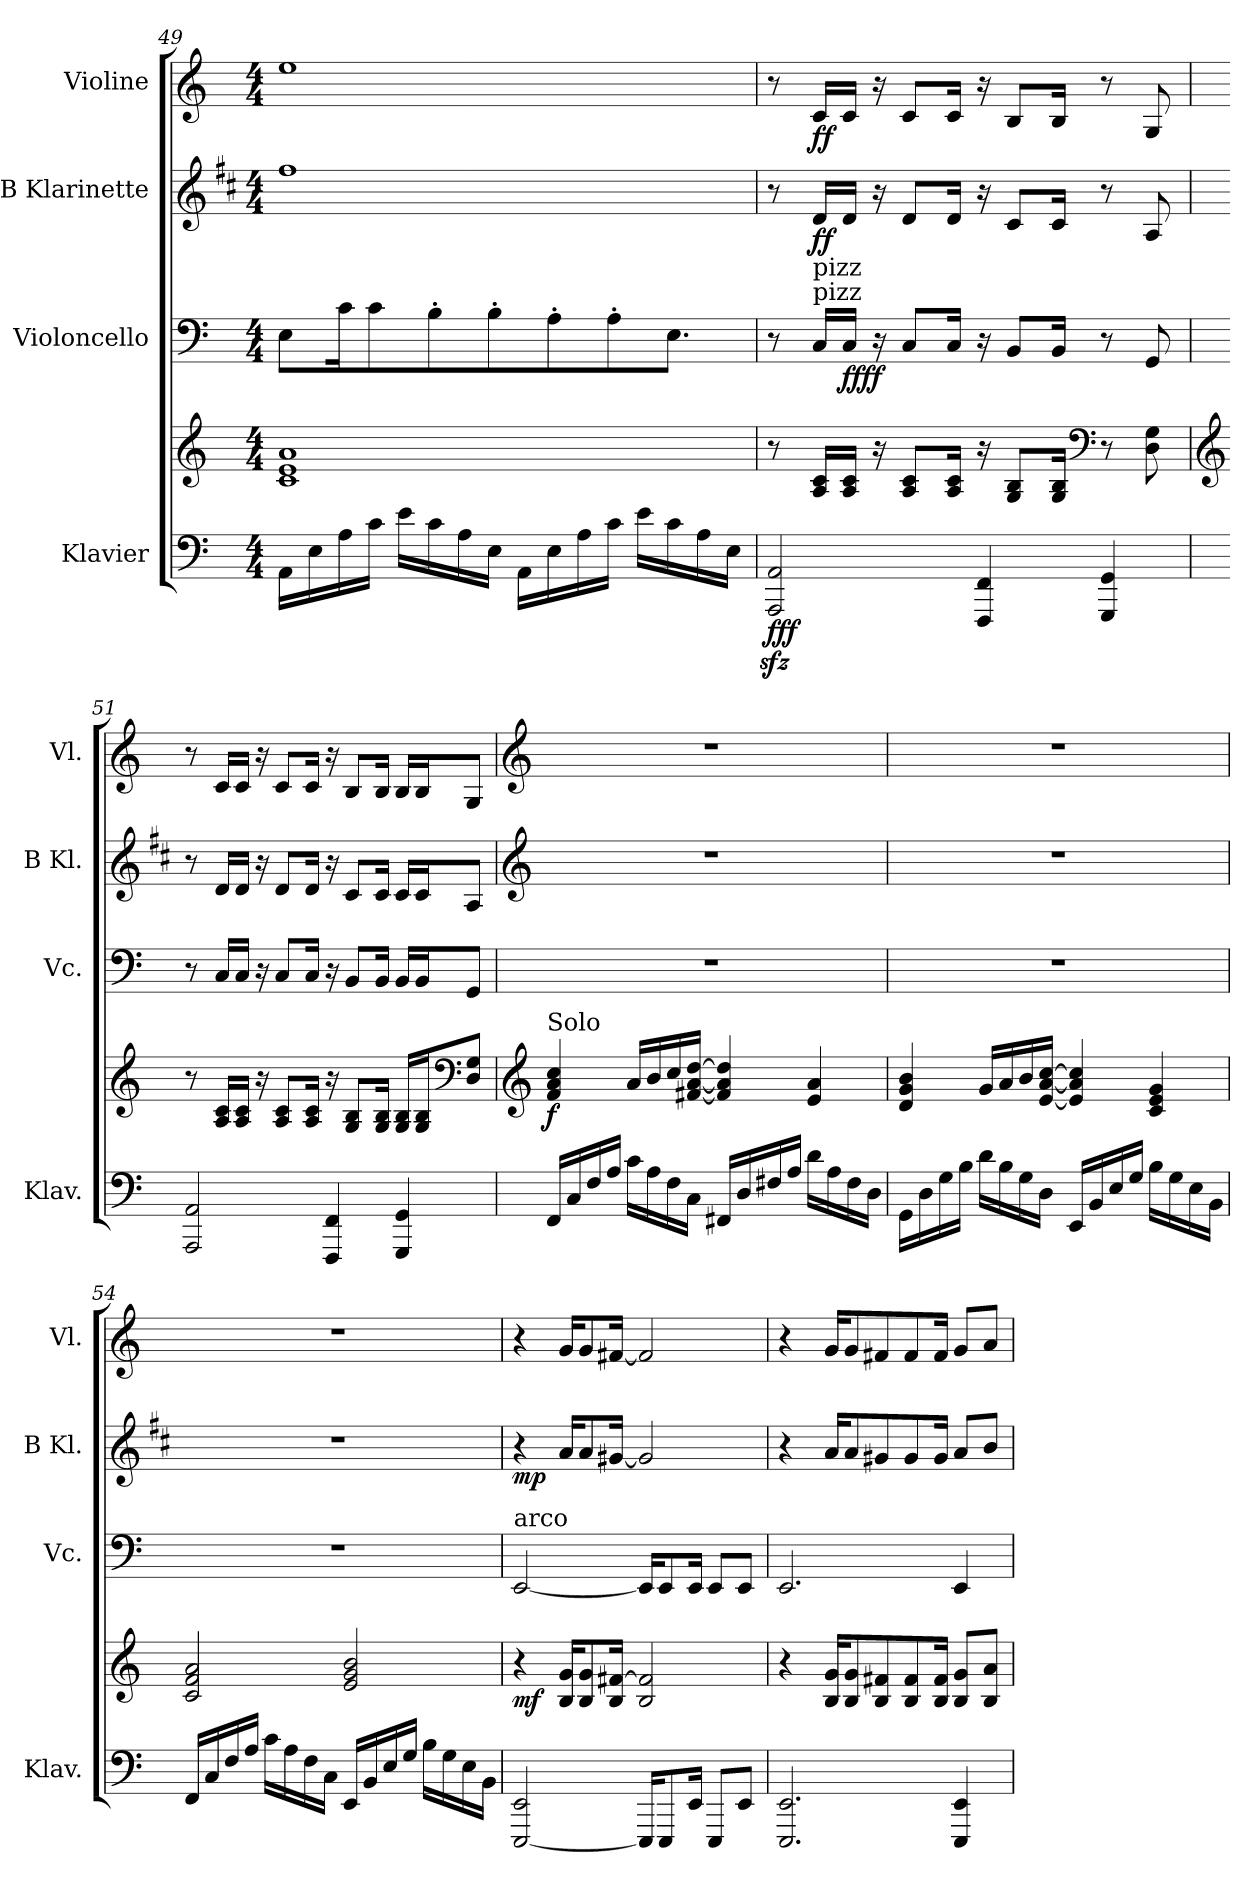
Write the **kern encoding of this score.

**kern	**kern	**dynam	**kern	**dynam	**kern	**dynam	**kern	**dynam
*part4	*part4	*part4	*part3	*part3	*part2	*part2	*part1	*part1
*staff5	*staff4	*staff4/5	*staff3	*staff3	*staff2	*staff2	*staff1	*staff1
*I"Klavier	*	*	*I"Violoncello	*	*I"B Klarinette	*	*I"Violine	*
*I'Klav.	*	*	*I'Vc.	*	*I'B Kl.	*	*I'Vl.	*
!!LO:PB:g=z
*clefF4	*clefG2	*	*clefF4	*	*clefG2	*	*clefG2	*
*	*	*	*	*	*ITrd1c2	*	*	*
*k[]	*k[]	*	*k[]	*	*k[]	*	*k[]	*
*M4/4	*M4/4	*	*M4/4	*	*M4/4	*	*M4/4	*
=49	=49	=49	=49	=49	=49	=49	=49	=49
16AA\LL	1c 1e 1a	.	8E\L	.	1ee	.	1ee	.
16E\	.	.	.	.	.	.	.	.
16A\	.	.	16c\K	.	.	.	.	.
16c\JJ	.	.	8c\	.	.	.	.	.
16e\LL	.	.	.	.	.	.	.	.
16c\	.	.	8B'\	.	.	.	.	.
16A\	.	.	.	.	.	.	.	.
16E\JJ	.	.	8B'\	.	.	.	.	.
16AA\LL	.	.	.	.	.	.	.	.
16E\	.	.	8A'\	.	.	.	.	.
16A\	.	.	.	.	.	.	.	.
16c\JJ	.	.	8A'\	.	.	.	.	.
16e\LL	.	.	.	.	.	.	.	.
16c\	.	.	8.E\J	.	.	.	.	.
16A\	.	.	.	.	.	.	.	.
16E\JJ	.	.	.	.	.	.	.	.
=50	=50	=50	=50	=50	=50	=50	=50	=50
!	!	!LO:DY:b=2	!	!	!	!	!	!
2AAA/zz< 2AA/zz<	8r	fff	8r	.	8r	.	8r	.
!	!	!	!LO:TX:a:t=pizz	!	!	!	!	!
!	!	!	!LO:TX:a:t=pizz	!	!	!	!	!
!	!	!	!	!	!	!LO:DY:b	!	!LO:DY:b
.	16A/ 16c/LL	.	16C/LL	.	16c/LL	ff	16c/LL	ff
!	!	!	!	!LO:DY:b	!	!	!	!
!	!	!	!	!LO:DY:n=1:b	!	!	!	!
.	16A/ 16c/JJ	.	16C/JJ	ff ff	16c/JJ	.	16c/JJ	.
.	16r	.	16r	.	16r	.	16r	.
.	8A/ 8c/L	.	8C/L	.	8c/L	.	8c/L	.
.	16A/ 16c/Jk	.	16C/Jk	.	16c/Jk	.	16c/Jk	.
4FFF/ 4FF/	16r	.	16r	.	16r	.	16r	.
.	8G/ 8B/L	.	8BB/L	.	8B/L	.	8B/L	.
.	16G/ 16B/Jk	.	16BB/Jk	.	16B/Jk	.	16B/Jk	.
*	*clefF4	*	*	*	*	*	*	*
4GGG/ 4GG/	8r	.	8r	.	8r	.	8r	.
.	8D\ 8G\	.	8GG/	.	8G/	.	8G/	.
!!LO:LB:g=z
=51	=51	=51	=51	=51	=51	=51	=51	=51
*	*clefG2	*	*	*	*	*	*	*
2AAA/ 2AA/	8r	.	8r	.	8r	.	8r	.
.	16A/ 16c/LL	.	16C/LL	.	16c/LL	.	16c/LL	.
.	16A/ 16c/JJ	.	16C/JJ	.	16c/JJ	.	16c/JJ	.
.	16r	.	16r	.	16r	.	16r	.
.	8A/ 8c/L	.	8C/L	.	8c/L	.	8c/L	.
.	16A/ 16c/Jk	.	16C/Jk	.	16c/Jk	.	16c/Jk	.
4FFF/ 4FF/	16r	.	16r	.	16r	.	16r	.
.	8G/ 8B/L	.	8BB/L	.	8B/L	.	8B/L	.
.	16G/ 16B/Jk	.	16BB/Jk	.	16B/Jk	.	16B/Jk	.
4GGG/ 4GG/	16G/ 16B/LL	.	16BB/LL	.	16B/LL	.	16B/LL	.
.	16G/ 16B/J	.	16BB/J	.	16B/J	.	16B/J	.
*	*clefF4	*	*	*	*	*	*	*
.	8D/ 8G/J	.	8GG/J	.	8G/J	.	8G/J	.
=52	=52	=52	=52	=52	=52	=52	=52	=52
*	*clefG2	*	*	*	*clefG2	*	*clefG2	*
!	!LO:TX:a:t=Solo	!	!	!	!	!	!	!
!	!	!LO:DY:b	!	!	!	!	!	!
16FF/LL	4f/ 4a/ 4cc/	f	1r	.	1r	.	1r	.
16C/	.	.	.	.	.	.	.	.
16F/	.	.	.	.	.	.	.	.
16A/JJ	.	.	.	.	.	.	.	.
16c\LL	16a/LL	.	.	.	.	.	.	.
16A\	16b/	.	.	.	.	.	.	.
16F\	16cc/	.	.	.	.	.	.	.
16C\JJ	[16f#X/ [16a/ [16dd/JJ	.	.	.	.	.	.	.
16FF#X/LL	4f#/] 4a/] 4dd/]	.	.	.	.	.	.	.
16D/	.	.	.	.	.	.	.	.
16F#X/	.	.	.	.	.	.	.	.
16A/JJ	.	.	.	.	.	.	.	.
16d\LL	4e/ 4a/	.	.	.	.	.	.	.
16A\	.	.	.	.	.	.	.	.
16F#\	.	.	.	.	.	.	.	.
16D\JJ	.	.	.	.	.	.	.	.
!!LO:PB:g=z
=53	=53	=53	=53	=53	=53	=53	=53	=53
16GG\LL	4d/ 4g/ 4b/	.	1r	.	1r	.	1r	.
16D\	.	.	.	.	.	.	.	.
16G\	.	.	.	.	.	.	.	.
16B\JJ	.	.	.	.	.	.	.	.
16d\LL	16g/LL	.	.	.	.	.	.	.
16B\	16a/	.	.	.	.	.	.	.
16G\	16b/	.	.	.	.	.	.	.
16D\JJ	[16e/ [16a/ [16cc/JJ	.	.	.	.	.	.	.
16EE/LL	4e/] 4a/] 4cc/]	.	.	.	.	.	.	.
16BB/	.	.	.	.	.	.	.	.
16E/	.	.	.	.	.	.	.	.
16G/JJ	.	.	.	.	.	.	.	.
16B\LL	4c/ 4e/ 4g/	.	.	.	.	.	.	.
16G\	.	.	.	.	.	.	.	.
16E\	.	.	.	.	.	.	.	.
16BB\JJ	.	.	.	.	.	.	.	.
=54	=54	=54	=54	=54	=54	=54	=54	=54
16FF/LL	2c/ 2f/ 2a/	.	1r	.	1r	.	1r	.
16C/	.	.	.	.	.	.	.	.
16F/	.	.	.	.	.	.	.	.
16A/JJ	.	.	.	.	.	.	.	.
16c\LL	.	.	.	.	.	.	.	.
16A\	.	.	.	.	.	.	.	.
16F\	.	.	.	.	.	.	.	.
16C\JJ	.	.	.	.	.	.	.	.
16EE/LL	2e/ 2g/ 2b/	.	.	.	.	.	.	.
16BB/	.	.	.	.	.	.	.	.
16E/	.	.	.	.	.	.	.	.
16G/JJ	.	.	.	.	.	.	.	.
16B\LL	.	.	.	.	.	.	.	.
16G\	.	.	.	.	.	.	.	.
16E\	.	.	.	.	.	.	.	.
16BB\JJ	.	.	.	.	.	.	.	.
!!LO:LB:g=z
=55	=55	=55	=55	=55	=55	=55	=55	=55
!	!	!	!LO:TX:a:t=arco	!	!	!	!	!
!	!	!LO:DY:b	!	!	!	!LO:DY:b	!	!
[2EEE/ 2EE/	4r	mf	[2EE/	.	4r	mp	4r	.
.	16B/ 16g/KL	.	.	.	16g/KL	.	16g/KL	.
.	8B/ 8g/	.	.	.	8g/	.	8g/	.
.	16B/ [16f#X/Jk	.	.	.	[16f#X/Jk	.	[16f#X/Jk	.
16EEE/KL]	2B/ 2f#/]	.	16EE/KL]	.	2f#/]	.	2f#/]	.
8EEE/	.	.	8EE/	.	.	.	.	.
16EE/Jk	.	.	16EE/Jk	.	.	.	.	.
8EEE/L	.	.	8EE/L	.	.	.	.	.
8EE/J	.	.	8EE/J	.	.	.	.	.
=56	=56	=56	=56	=56	=56	=56	=56	=56
2.EEE/ 2.EE/	4r	.	2.EE/	.	4r	.	4r	.
.	16B/ 16g/KL	.	.	.	16g/KL	.	16g/KL	.
.	8B/ 8g/	.	.	.	8g/	.	8g/	.
.	8B/ 8f#X/	.	.	.	8f#X/	.	8f#X/	.
.	8B/ 8f#/	.	.	.	8f#/	.	8f#/	.
.	16B/ 16f#/Jk	.	.	.	16f#/Jk	.	16f#/Jk	.
4EEE/ 4EE/	8B/ 8g/L	.	4EE/	.	8g/L	.	8g/L	.
.	8B/ 8a/J	.	.	.	8a/J	.	8a/J	.
=	=	=	=	=	=	=	=	=
*-	*-	*-	*-	*-	*-	*-	*-	*-
